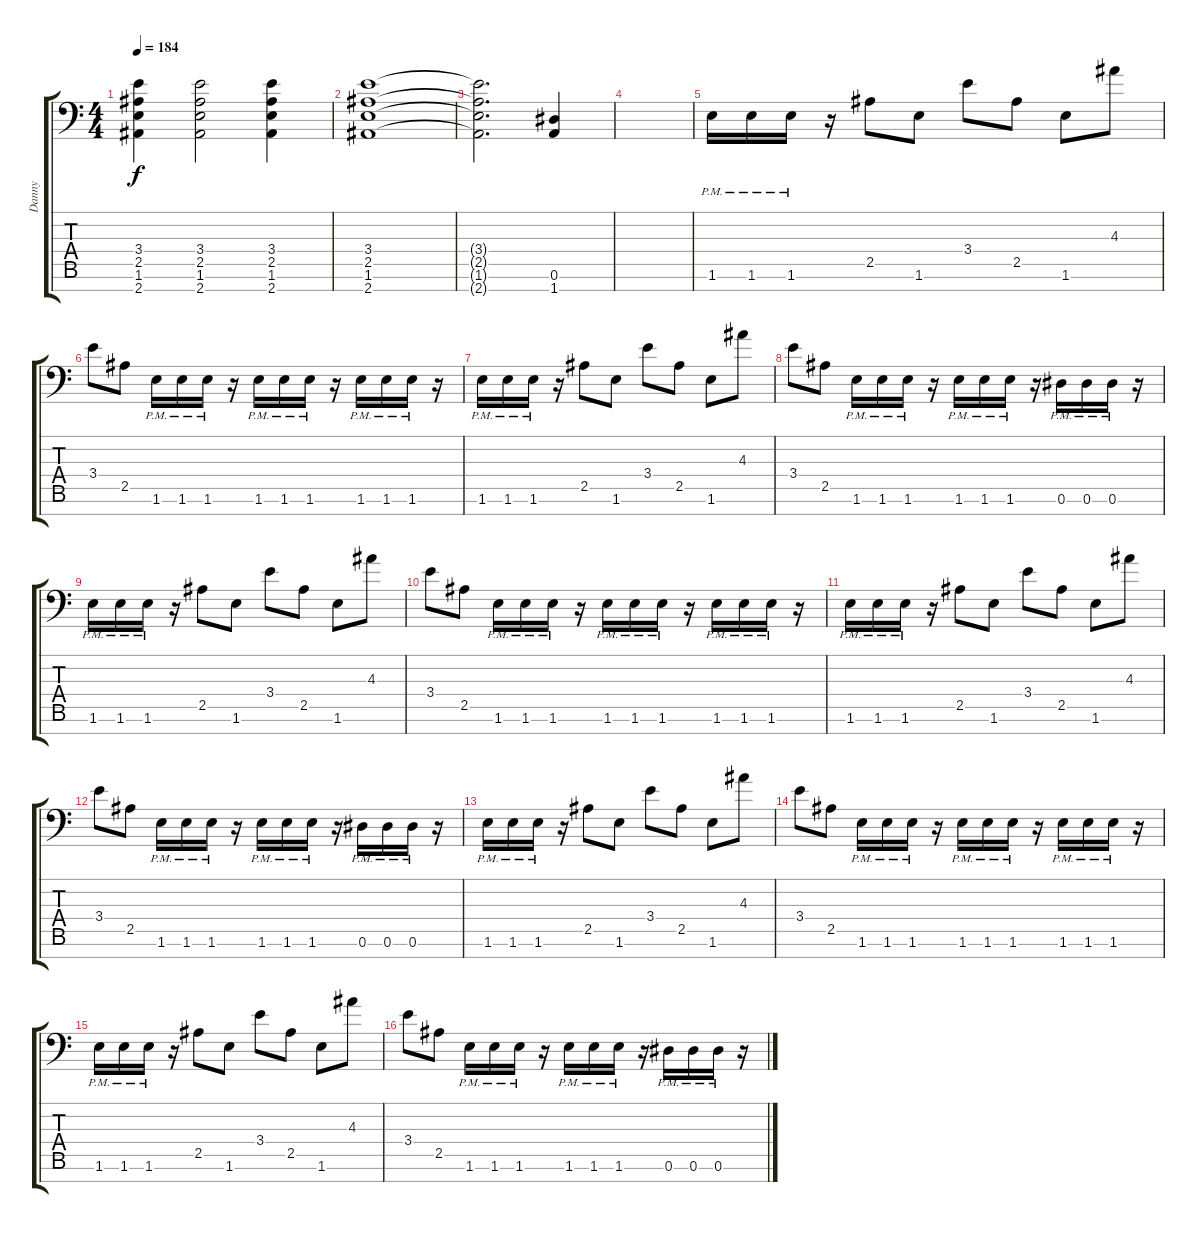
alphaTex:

\track ("Danny" "Danny") {instrument distortionguitar}
\staff {score tabs}
\tuning (Eb4 Bb3 Gb3 Db3 Ab2 Eb2 Ab1) {hide}
\ts (4 4)
\tempo 184
\clef f4
\ks c
(3.4{t} 2.5{t} 1.6{t} 2.7{t}).4{dy f} (3.4 2.5 1.6 2.7).2 (3.4 2.5 1.6 2.7).4 |
(3.4 2.5 1.6 2.7).1 |
(3.4{t} 2.5{t} 1.6{t} 2.7{t}).2{d} (0.6 1.7).4 |
|
1.6{pm}.16 1.6{pm}.16 1.6{pm}.16 r.16 2.5.8 1.6.8 3.4.8 2.5.8 1.6.8 4.3.8 |
3.4.8 2.5.8 1.6{pm}.16 1.6{pm}.16 1.6{pm}.16 r.16 1.6{pm}.16 1.6{pm}.16 1.6{pm}.16 r.16 1.6{pm}.16 1.6{pm}.16 1.6{pm}.16 r.16 |
1.6{pm}.16 1.6{pm}.16 1.6{pm}.16 r.16 2.5.8 1.6.8 3.4.8 2.5.8 1.6.8 4.3.8 |
3.4.8 2.5.8 1.6{pm}.16 1.6{pm}.16 1.6{pm}.16 r.16 1.6{pm}.16 1.6{pm}.16 1.6{pm}.16 r.16 0.6{pm}.16 0.6{pm}.16 0.6{pm}.16 r.16 |
1.6{pm}.16 1.6{pm}.16 1.6{pm}.16 r.16 2.5.8 1.6.8 3.4.8 2.5.8 1.6.8 4.3.8 |
3.4.8 2.5.8 1.6{pm}.16 1.6{pm}.16 1.6{pm}.16 r.16 1.6{pm}.16 1.6{pm}.16 1.6{pm}.16 r.16 1.6{pm}.16 1.6{pm}.16 1.6{pm}.16 r.16 |
1.6{pm}.16 1.6{pm}.16 1.6{pm}.16 r.16 2.5.8 1.6.8 3.4.8 2.5.8 1.6.8 4.3.8 |
3.4.8 2.5.8 1.6{pm}.16 1.6{pm}.16 1.6{pm}.16 r.16 1.6{pm}.16 1.6{pm}.16 1.6{pm}.16 r.16 0.6{pm}.16 0.6{pm}.16 0.6{pm}.16 r.16 |
1.6{pm}.16 1.6{pm}.16 1.6{pm}.16 r.16 2.5.8 1.6.8 3.4.8 2.5.8 1.6.8 4.3.8 |
3.4.8 2.5.8 1.6{pm}.16 1.6{pm}.16 1.6{pm}.16 r.16 1.6{pm}.16 1.6{pm}.16 1.6{pm}.16 r.16 1.6{pm}.16 1.6{pm}.16 1.6{pm}.16 r.16 |
1.6{pm}.16 1.6{pm}.16 1.6{pm}.16 r.16 2.5.8 1.6.8 3.4.8 2.5.8 1.6.8 4.3.8 |
3.4.8 2.5.8 1.6{pm}.16 1.6{pm}.16 1.6{pm}.16 r.16 1.6{pm}.16 1.6{pm}.16 1.6{pm}.16 r.16 0.6{pm}.16 0.6{pm}.16 0.6{pm}.16 r.16
